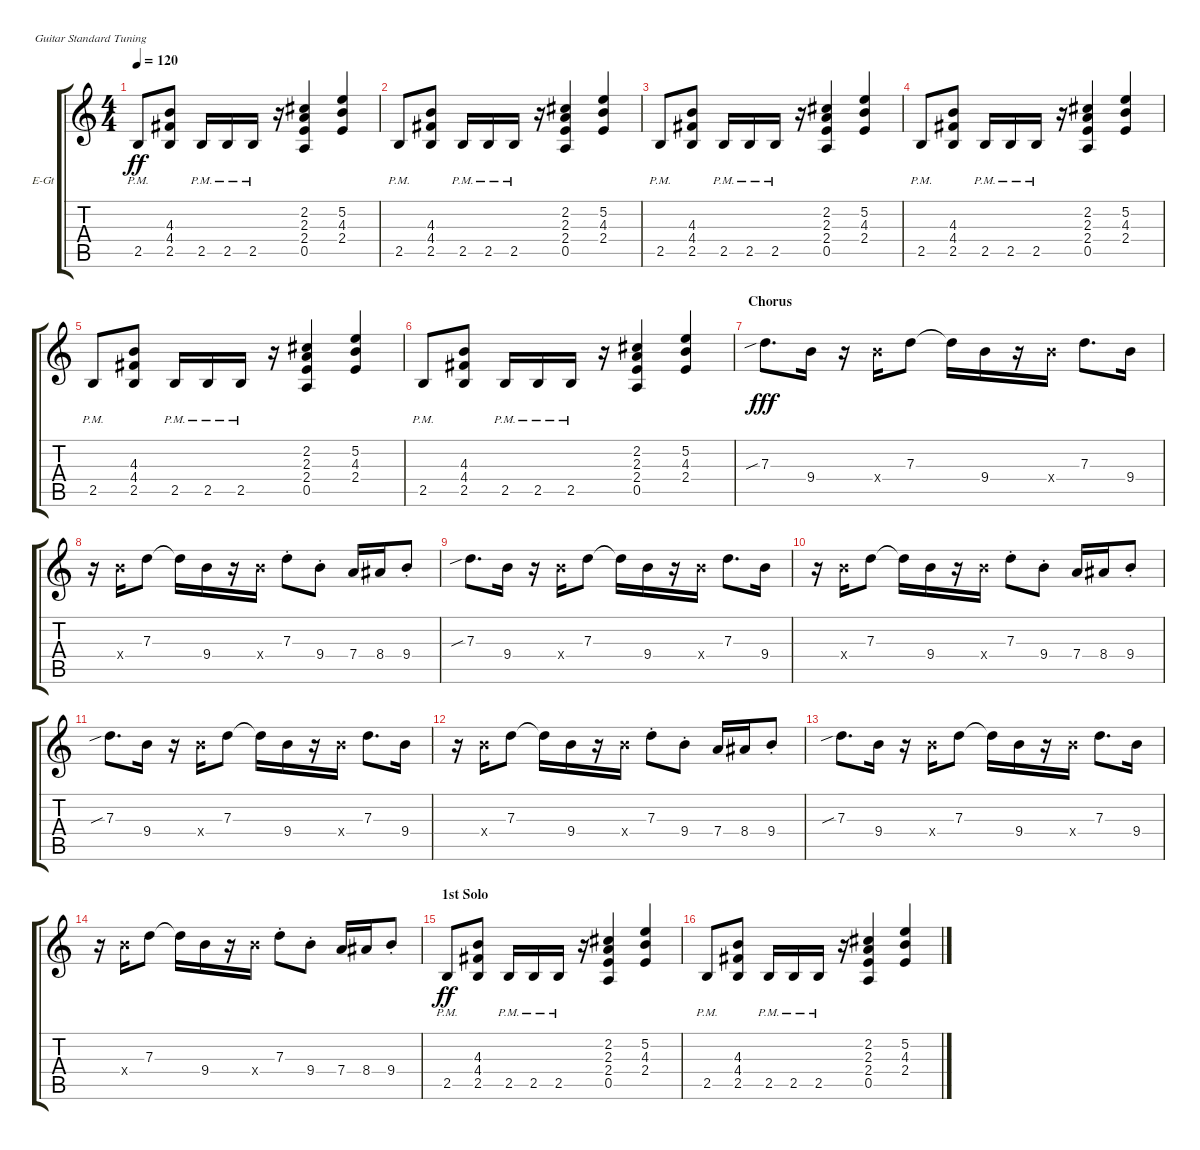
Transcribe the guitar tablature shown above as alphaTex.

\defaultSystemsLayout 4
\bracketExtendMode groupsimilarinstruments
\firstSystemTrackNameOrientation horizontal
\otherSystemsTrackNameOrientation horizontal
\track ("Rhythm Guitar" "E-Gt") {instrument distortionguitar}
\staff {score tabs}
\tuning (E4 B3 G3 D3 A2 E2)
\ts (4 4)
\tempo 120
\clef g2
\ks c
2.5{pm}.8{dy ff} (4.3 4.4 2.5).8 2.5{pm}.16 2.5{pm}.16 2.5{pm}.16 r.16 (2.2 2.3 2.4 0.5).4 (5.2 4.3 2.4).4 |
2.5{pm}.8 (4.3 4.4 2.5).8 2.5{pm}.16 2.5{pm}.16 2.5{pm}.16 r.16 (2.2 2.3 2.4 0.5).4 (5.2 4.3 2.4).4 |
2.5{pm}.8 (4.3 4.4 2.5).8 2.5{pm}.16 2.5{pm}.16 2.5{pm}.16 r.16 (2.2 2.3 2.4 0.5).4 (5.2 4.3 2.4).4 |
2.5{pm}.8 (4.3 4.4 2.5).8 2.5{pm}.16 2.5{pm}.16 2.5{pm}.16 r.16 (2.2 2.3 2.4 0.5).4 (5.2 4.3 2.4).4 |
2.5{pm}.8 (4.3 4.4 2.5).8 2.5{pm}.16 2.5{pm}.16 2.5{pm}.16 r.16 (2.2 2.3 2.4 0.5).4 (5.2 4.3 2.4).4 |
2.5{pm}.8 (4.3 4.4 2.5).8 2.5{pm}.16 2.5{pm}.16 2.5{pm}.16 r.16 (2.2 2.3 2.4 0.5).4 (5.2 4.3 2.4).4 |
\section ("" "Chorus")
7.3{sib}.8{d dy fff} 9.4.16 r.16 9.4{x}.16 7.3.8 7.3{t}.16 9.4.16 r.16 9.4{x}.16 7.3.8{d} 9.4.16 |
r.16 9.4{x}.16 7.3.8 7.3{t}.16 9.4.16 r.16 9.4{x}.16 7.3{st}.8 9.4{st}.8 7.4.16 8.4.16 9.4{st}.8 |
7.3{sib}.8{d} 9.4.16 r.16 9.4{x}.16 7.3.8 7.3{t}.16 9.4.16 r.16 9.4{x}.16 7.3.8{d} 9.4.16 |
r.16 9.4{x}.16 7.3.8 7.3{t}.16 9.4.16 r.16 9.4{x}.16 7.3{st}.8 9.4{st}.8 7.4.16 8.4.16 9.4{st}.8 |
7.3{sib}.8{d} 9.4.16 r.16 9.4{x}.16 7.3.8 7.3{t}.16 9.4.16 r.16 9.4{x}.16 7.3.8{d} 9.4.16 |
r.16 9.4{x}.16 7.3.8 7.3{t}.16 9.4.16 r.16 9.4{x}.16 7.3{st}.8 9.4{st}.8 7.4.16 8.4.16 9.4{st}.8 |
7.3{sib}.8{d} 9.4.16 r.16 9.4{x}.16 7.3.8 7.3{t}.16 9.4.16 r.16 9.4{x}.16 7.3.8{d} 9.4.16 |
r.16 9.4{x}.16 7.3.8 7.3{t}.16 9.4.16 r.16 9.4{x}.16 7.3{st}.8 9.4{st}.8 7.4.16 8.4.16 9.4{st}.8 |
\section ("" "1st Solo ")
2.5{pm}.8{dy ff} (4.3 4.4 2.5).8 2.5{pm}.16 2.5{pm}.16 2.5{pm}.16 r.16 (2.2 2.3 2.4 0.5).4 (5.2 4.3 2.4).4 |
2.5{pm}.8 (4.3 4.4 2.5).8 2.5{pm}.16 2.5{pm}.16 2.5{pm}.16 r.16 (2.2 2.3 2.4 0.5).4 (5.2 4.3 2.4).4
